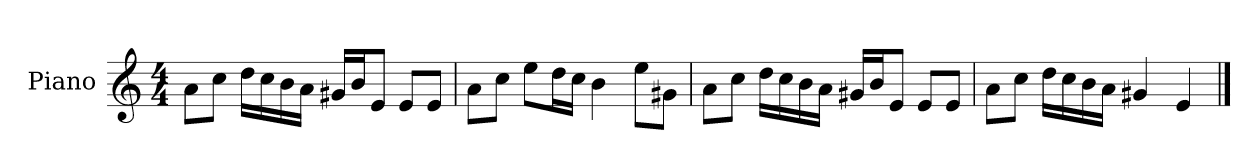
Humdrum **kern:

**kern
*part1
*staff1
*I"Piano
*I'P-no
*clefG2
*k[]
*M4/4
*MM90
=1
8a\L
8cc\J
16dd\LL
16cc\
16b\
16a\JJ
16g#X/LL
16b/J
8e/J
8e/L
8e/J
=2
8a\L
8cc\J
8ee\L
16dd\L
16cc\JJ
4b\
8ee\L
8g#X\J
=3
8a\L
8cc\J
16dd\LL
16cc\
16b\
16a\JJ
16g#X/LL
16b/J
8e/J
8e/L
8e/J
=4
8a\L
8cc\J
16dd\LL
16cc\
16b\
16a\JJ
4g#X/
4e/
==
*-
